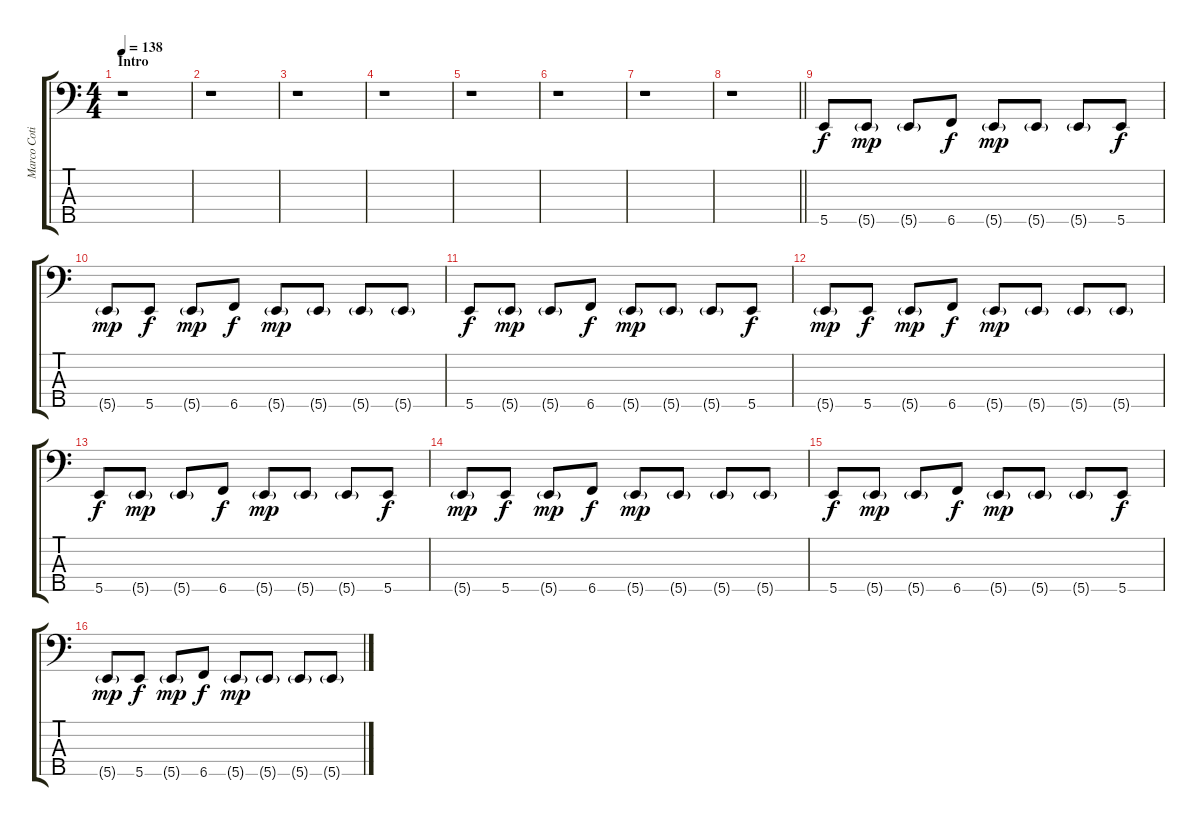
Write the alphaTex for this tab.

\track ("Marco Coti Celati" "Marco Coti") {instrument electricbassfinger}
\staff {score tabs}
\tuning (G2 D2 A1 E1 B0) {hide}
\ts (4 4)
\section ("" "Intro")
\tempo 138
\clef f4
\ks c
r.1{dy f instrument electricbassfinger} |
r.1 |
r.1 |
r.1 |
r.1 |
r.1 |
r.1 |
\barLineRight lightlight
r.1 |
5.5.8 5.5{g}.8{dy mp} 5.5{g}.8 6.5.8{dy f} 5.5{g}.8{dy mp} 5.5{g}.8 5.5{g}.8 5.5.8{dy f} |
5.5{g}.8{dy mp} 5.5.8{dy f} 5.5{g}.8{dy mp} 6.5.8{dy f} 5.5{g}.8{dy mp} 5.5{g}.8 5.5{g}.8 5.5{g}.8 |
5.5.8{dy f} 5.5{g}.8{dy mp} 5.5{g}.8 6.5.8{dy f} 5.5{g}.8{dy mp} 5.5{g}.8 5.5{g}.8 5.5.8{dy f} |
5.5{g}.8{dy mp} 5.5.8{dy f} 5.5{g}.8{dy mp} 6.5.8{dy f} 5.5{g}.8{dy mp} 5.5{g}.8 5.5{g}.8 5.5{g}.8 |
5.5.8{dy f} 5.5{g}.8{dy mp} 5.5{g}.8 6.5.8{dy f} 5.5{g}.8{dy mp} 5.5{g}.8 5.5{g}.8 5.5.8{dy f} |
5.5{g}.8{dy mp} 5.5.8{dy f} 5.5{g}.8{dy mp} 6.5.8{dy f} 5.5{g}.8{dy mp} 5.5{g}.8 5.5{g}.8 5.5{g}.8 |
5.5.8{dy f} 5.5{g}.8{dy mp} 5.5{g}.8 6.5.8{dy f} 5.5{g}.8{dy mp} 5.5{g}.8 5.5{g}.8 5.5.8{dy f} |
5.5{g}.8{dy mp} 5.5.8{dy f} 5.5{g}.8{dy mp} 6.5.8{dy f} 5.5{g}.8{dy mp} 5.5{g}.8 5.5{g}.8 5.5{g}.8
